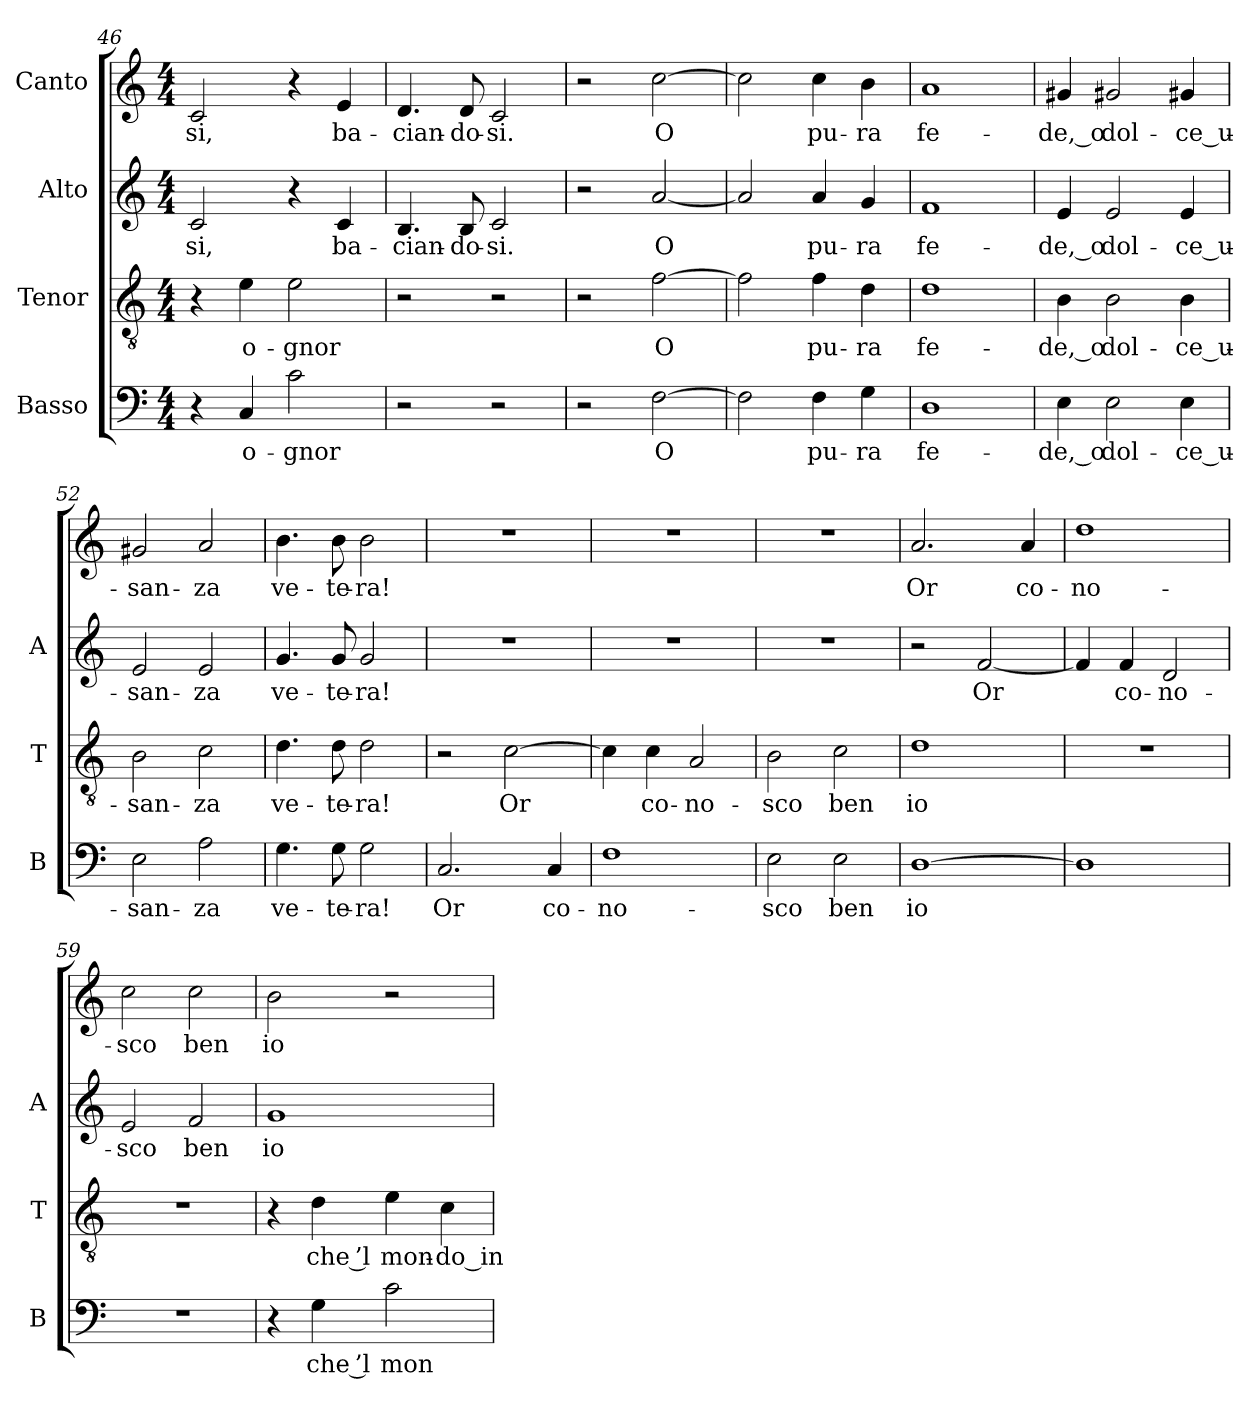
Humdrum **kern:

**kern	**text	**kern	**text	**kern	**text	**kern	**text
*part4	*part4	*part3	*part3	*part2	*part2	*part1	*part1
*staff4	*staff4	*staff3	*staff3	*staff2	*staff2	*staff1	*staff1
*I"Basso	*	*I"Tenor	*	*I"Alto	*	*I"Canto	*
*I'B	*	*I'T	*	*I'A	*	*	*
*clefF4	*	*clefGv2	*	*clefG2	*	*clefG2	*
*k[]	*	*k[]	*	*k[]	*	*k[]	*
*C:	*	*C:	*	*C:	*	*C:	*
*M4/4	*	*M4/4	*	*M4/4	*	*M4/4	*
=46	=46	=46	=46	=46	=46	=46	=46
4r	.	4r	.	2c	-si,	2c	-si,
4C	o-	4e	o-	.	.	.	.
2c	-gnor	2e	-gnor	4r	.	4r	.
.	.	.	.	4c	ba-	4e	ba-
=47	=47	=47	=47	=47	=47	=47	=47
2r	.	2r	.	4.B	cian-	4.d	cian-
.	.	.	.	8B	do-	8d	do-
2r	.	2r	.	2c	-si.	2c	-si.
=48	=48	=48	=48	=48	=48	=48	=48
2r	.	2r	.	2r	.	2r	.
[2F	-O	[2f	-O	[2a	-O	[2cc	-O
=49	=49	=49	=49	=49	=49	=49	=49
2F]	.	2f]	.	2a]	.	2cc]	.
4F	pu-	4f	pu-	4a	pu-	4cc	pu-
4G	-ra	4d	-ra	4g	-ra	4b	-ra
=50	=50	=50	=50	=50	=50	=50	=50
1D	fe-	1d	fe-	1f	fe-	1a	fe-
=51	=51	=51	=51	=51	=51	=51	=51
4E	-de,_o	4B	-de,_o	4e	-de,_o	4g#X	-de,_o
2E	dol-	2B	dol-	2e	dol-	2g#X	dol-
4E	ce_u-	4B	ce_u-	4e	ce_u-	4g#X	ce_u-
=52	=52	=52	=52	=52	=52	=52	=52
2E	san-	2B	san-	2e	san-	2g#X	san-
2A	-za	2c	-za	2e	-za	2a	-za
=53	=53	=53	=53	=53	=53	=53	=53
4.G	ve-	4.d	ve-	4.g	ve-	4.b	ve-
8G	te-	8d	te-	8g	te-	8b	te-
2G	-ra!	2d	-ra!	2g	-ra!	2b	-ra!
=54	=54	=54	=54	=54	=54	=54	=54
2.C	-Or	2r	.	1r	.	1r	.
.	.	[2c	-Or	.	.	.	.
4C	co-	.	.	.	.	.	.
=55	=55	=55	=55	=55	=55	=55	=55
1F	no-	4c]	.	1r	.	1r	.
.	.	4c	co-	.	.	.	.
.	.	2A	no-	.	.	.	.
=56	=56	=56	=56	=56	=56	=56	=56
2E	-sco	2B	-sco	1r	.	1r	.
2E	-ben	2c	-ben	.	.	.	.
=57	=57	=57	=57	=57	=57	=57	=57
[1D	-io	1d	-io	2r	.	2.a	-Or
.	.	.	.	[2f	-Or	.	.
.	.	.	.	.	.	4a	co-
=58	=58	=58	=58	=58	=58	=58	=58
1D]	.	1r	.	4f]	.	1dd	no-
.	.	.	.	4f	co-	.	.
.	.	.	.	2d	no-	.	.
=59	=59	=59	=59	=59	=59	=59	=59
1r	.	1r	.	2e	-sco	2cc	-sco
.	.	.	.	2f	-ben	2cc	-ben
=60	=60	=60	=60	=60	=60	=60	=60
4r	.	4r	.	1g	-io	2b	-io
4G	-che ’l	4d	-che ’l	.	.	.	.
2c	mon-	4e	mon-	.	.	2r	.
.	.	4c	do_in-	.	.	.	.
=	=	=	=	=	=	=	=
*-	*-	*-	*-	*-	*-	*-	*-
